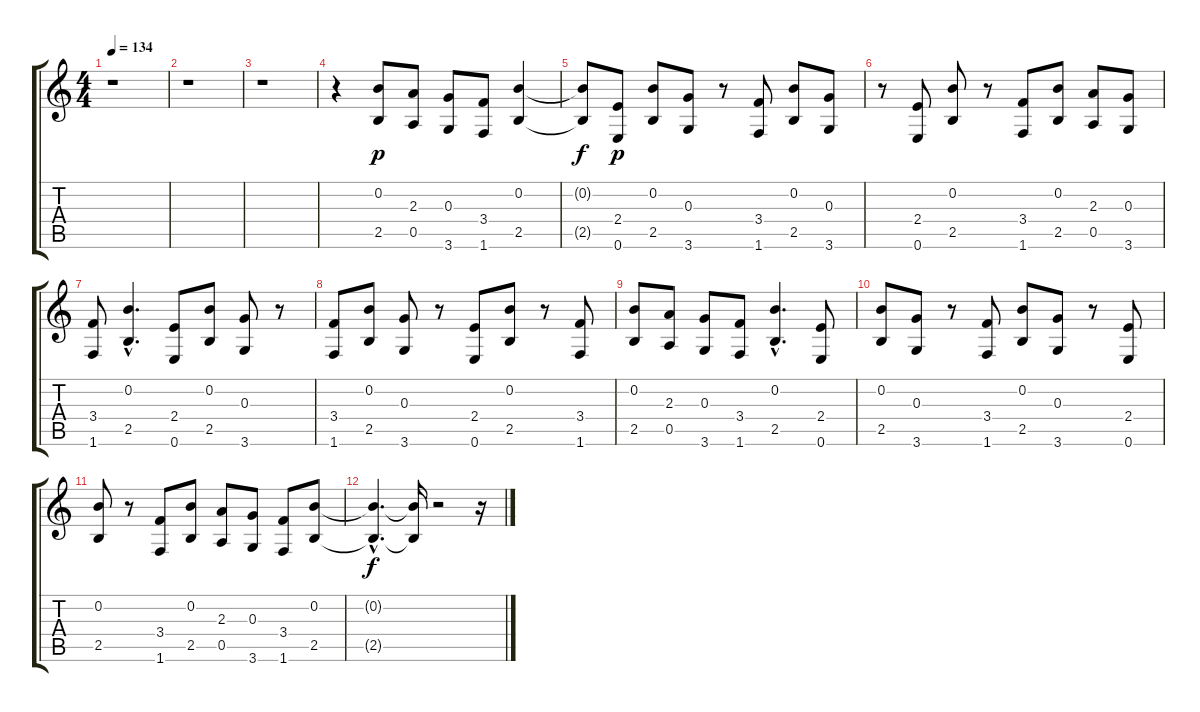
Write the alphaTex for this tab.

\track "" {instrument electricguitarclean}
\staff {score tabs}
\tuning (E4 B3 G3 D3 A2 E2) {hide}
\ts (4 4)
\tempo 134
\clef g2
\ks c
r.1{dy f} |
r.1 |
r.1 |
r.4 (0.2 2.5).8{dy p} (2.3 0.5).8 (0.3 3.6).8 (3.4 1.6).8 (0.2 2.5).4 |
(0.2{t} 2.5{t}).8{dy f} (2.4 0.6).8{dy p} (0.2 2.5).8 (0.3 3.6).8 r.8 (3.4 1.6).8{volume 7} (0.2 2.5).8{volume 7} (0.3 3.6).8{volume 6} |
r.8 (2.4 0.6).8{volume 6} (0.2 2.5).8{volume 6} r.8 (3.4 1.6).8{volume 6} (0.2 2.5).8{volume 6} (2.3 0.5).8{volume 6} (0.3 3.6).8{volume 6} |
(3.4 1.6).8{volume 5} (0.2{hac} 2.5{hac}).4{d volume 5} (2.4 0.6).8{volume 5} (0.2 2.5).8{volume 5} (0.3 3.6).8{volume 5} r.8 |
(3.4 1.6).8{volume 4} (0.2 2.5).8{volume 4} (0.3 3.6).8{volume 4} r.8 (2.4 0.6).8{volume 4} (0.2 2.5).8{volume 4} r.8 (3.4 1.6).8{volume 4} |
(0.2 2.5).8{volume 4} (2.3 0.5).8{volume 3} (0.3 3.6).8{volume 3} (3.4 1.6).8{volume 3} (0.2{hac} 2.5{hac}).4{d volume 3} (2.4 0.6).8{volume 3} |
(0.2 2.5).8{volume 2} (0.3 3.6).8{volume 2} r.8 (3.4 1.6).8{volume 2} (0.2 2.5).8{volume 2} (0.3 3.6).8{volume 2} r.8 (2.4 0.6).8{volume 2} |
(0.2 2.5).8{volume 2} r.8 (3.4 1.6).8{volume 1} (0.2 2.5).8{volume 1} (2.3 0.5).8{volume 1} (0.3 3.6).8{volume 1} (3.4 1.6).8{volume 1} (0.2 2.5).8{volume 1} |
(0.2{hac t} 2.5{hac t}).4{d dy f} (0.2{t} 2.5{t}).16 r.2 r.16
